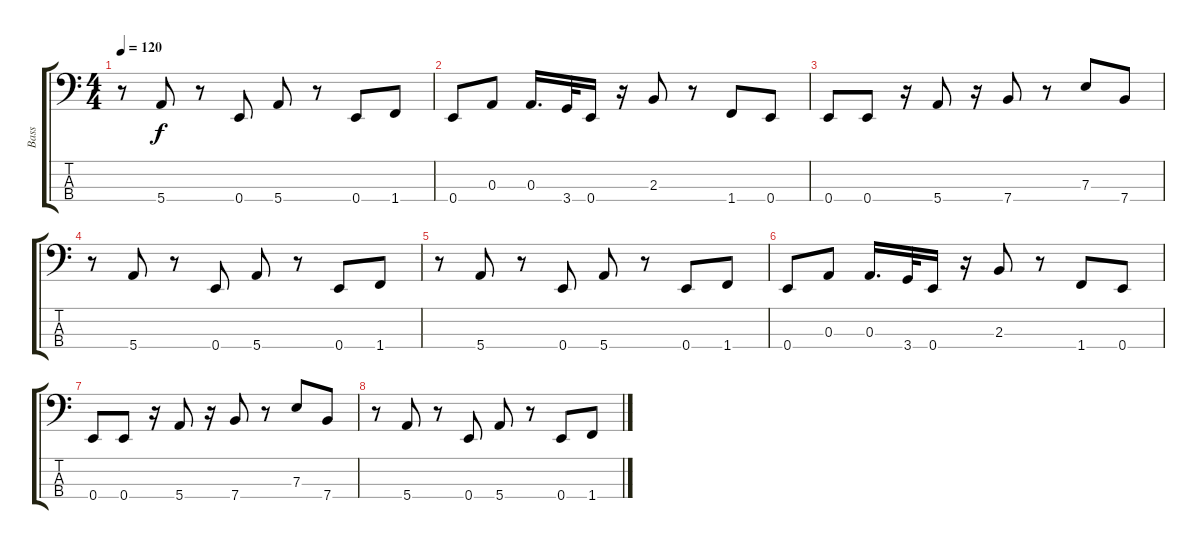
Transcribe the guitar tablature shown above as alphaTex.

\track ("Bass" "Bass") {instrument electricbassfinger}
\staff {score tabs}
\tuning (G2 D2 A1 E1) {hide}
\ts (4 4)
\tempo 120
\clef f4
\ks c
r.8{dy f} 5.4.8 r.8 0.4.8 5.4.8 r.8 0.4.8 1.4.8 |
0.4.8 0.3.8 0.3.16{d} 3.4.32 0.4.16 r.16 2.3.8 r.8 1.4.8 0.4.8 |
0.4.8 0.4.8 r.16 5.4.8 r.16 7.4.8 r.8 7.3.8 7.4.8 |
r.8 5.4.8 r.8 0.4.8 5.4.8 r.8 0.4.8 1.4.8 |
r.8 5.4.8 r.8 0.4.8 5.4.8 r.8 0.4.8 1.4.8 |
0.4.8 0.3.8 0.3.16{d} 3.4.32 0.4.16 r.16 2.3.8 r.8 1.4.8 0.4.8 |
0.4.8 0.4.8 r.16 5.4.8 r.16 7.4.8 r.8 7.3.8 7.4.8 |
r.8 5.4.8 r.8 0.4.8 5.4.8 r.8 0.4.8 1.4.8
